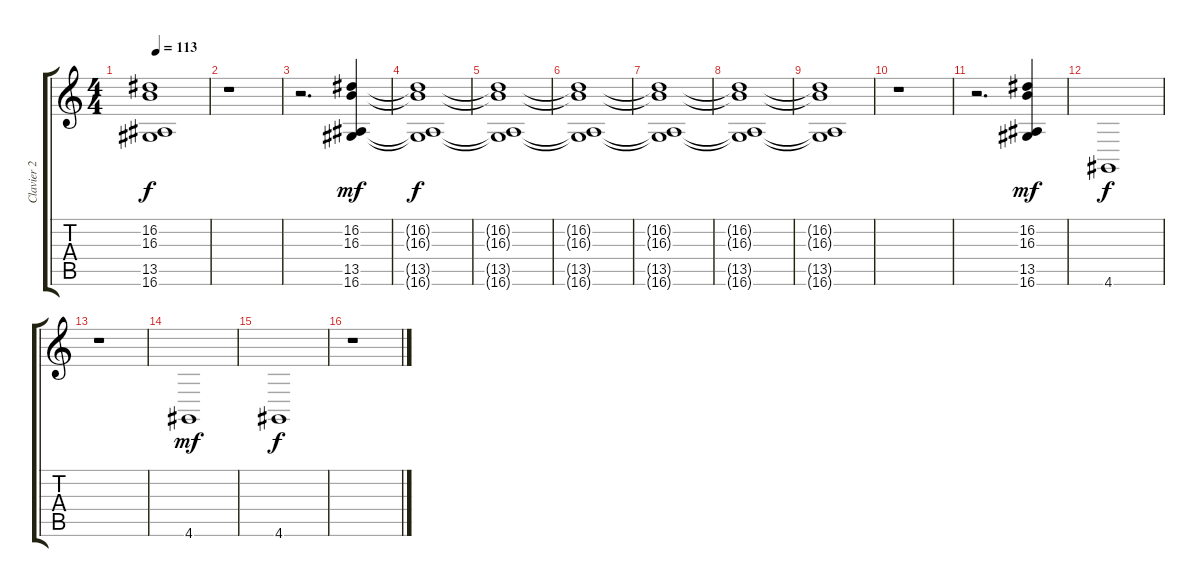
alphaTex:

\track ("Clavier 2" "Clavier 2") {instrument pad7halo}
\staff {score tabs}
\tuning (E4 B3 G3 D3 A2 E2) {hide}
\ts (4 4)
\tempo 113
\clef g2
\ks c
(16.2{t} 16.3{t} 13.5{t} 16.6{t}).1{dy f} |
r.1 |
r.2{d} (16.2 16.3 13.5 16.6).4{dy mf} |
(16.2{t} 16.3{t} 13.5{t} 16.6{t}).1{dy f} |
(16.2{t} 16.3{t} 13.5{t} 16.6{t}).1 |
(16.2{t} 16.3{t} 13.5{t} 16.6{t}).1 |
(16.2{t} 16.3{t} 13.5{t} 16.6{t}).1 |
(16.2{t} 16.3{t} 13.5{t} 16.6{t}).1 |
(16.2{t} 16.3{t} 13.5{t} 16.6{t}).1 |
r.1 |
r.2{d} (16.2 16.3 13.5 16.6).4{dy mf} |
4.6.1{dy f} |
r.1 |
4.6.1{dy mf} |
4.6.1{dy f} |
r.1
